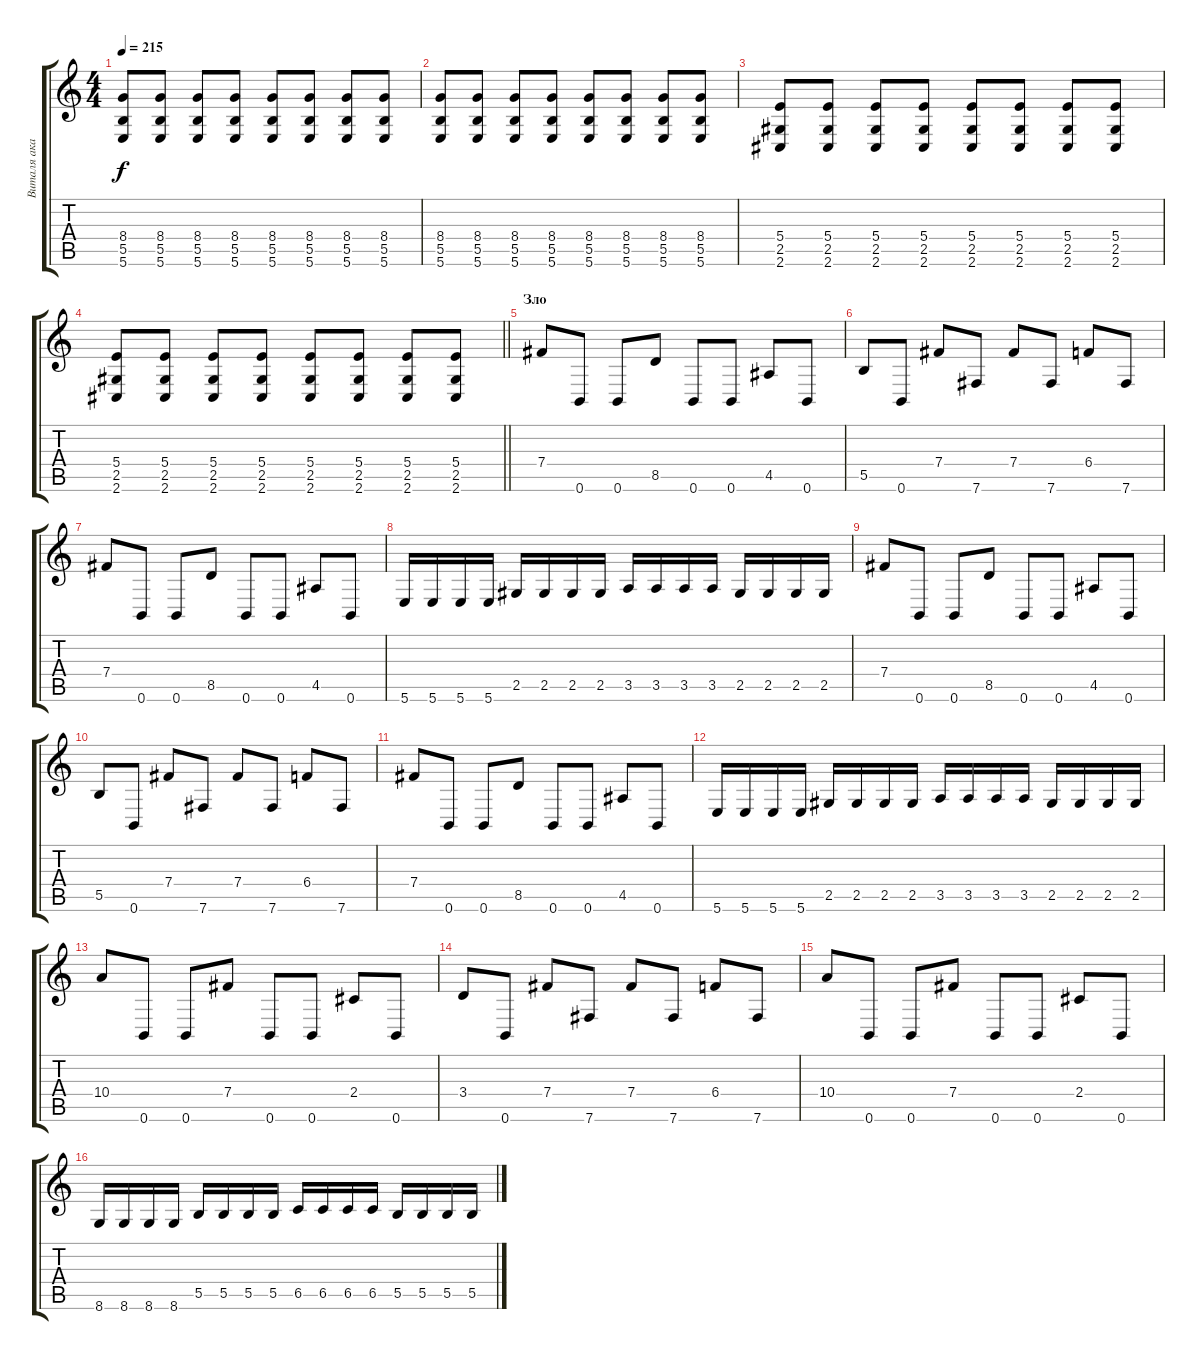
\track ("Виталя ака Стардог" "Виталя ака") {instrument distortionguitar}
\staff {score tabs}
\tuning (Db4 Ab3 E3 B2 Gb2 B1) {hide}
\ts (4 4)
\tempo 215
\clef g2
\ks c
(8.4 5.5 5.6).8{dy f} (8.4 5.5 5.6).8 (8.4 5.5 5.6).8 (8.4 5.5 5.6).8 (8.4 5.5 5.6).8 (8.4 5.5 5.6).8 (8.4 5.5 5.6).8 (8.4 5.5 5.6).8 |
(8.4 5.5 5.6).8 (8.4 5.5 5.6).8 (8.4 5.5 5.6).8 (8.4 5.5 5.6).8 (8.4 5.5 5.6).8 (8.4 5.5 5.6).8 (8.4 5.5 5.6).8 (8.4 5.5 5.6).8 |
(5.4 2.5 2.6).8 (5.4 2.5 2.6).8 (5.4 2.5 2.6).8 (5.4 2.5 2.6).8 (5.4 2.5 2.6).8 (5.4 2.5 2.6).8 (5.4 2.5 2.6).8 (5.4 2.5 2.6).8 |
\barLineRight lightlight
(5.4 2.5 2.6).8 (5.4 2.5 2.6).8 (5.4 2.5 2.6).8 (5.4 2.5 2.6).8 (5.4 2.5 2.6).8 (5.4 2.5 2.6).8 (5.4 2.5 2.6).8 (5.4 2.5 2.6).8 |
\section ("" "Зло")
7.4.8 0.6.8 0.6.8 8.5.8 0.6.8 0.6.8 4.5.8 0.6.8 |
5.5.8 0.6.8 7.4.8 7.6.8 7.4.8 7.6.8 6.4.8 7.6.8 |
7.4.8 0.6.8 0.6.8 8.5.8 0.6.8 0.6.8 4.5.8 0.6.8 |
5.6.16 5.6.16 5.6.16 5.6.16 2.5.16 2.5.16 2.5.16 2.5.16 3.5.16 3.5.16 3.5.16 3.5.16 2.5.16 2.5.16 2.5.16 2.5.16 |
7.4.8 0.6.8 0.6.8 8.5.8 0.6.8 0.6.8 4.5.8 0.6.8 |
5.5.8 0.6.8 7.4.8 7.6.8 7.4.8 7.6.8 6.4.8 7.6.8 |
7.4.8 0.6.8 0.6.8 8.5.8 0.6.8 0.6.8 4.5.8 0.6.8 |
5.6.16 5.6.16 5.6.16 5.6.16 2.5.16 2.5.16 2.5.16 2.5.16 3.5.16 3.5.16 3.5.16 3.5.16 2.5.16 2.5.16 2.5.16 2.5.16 |
10.4.8 0.6.8 0.6.8 7.4.8 0.6.8 0.6.8 2.4.8 0.6.8 |
3.4.8 0.6.8 7.4.8 7.6.8 7.4.8 7.6.8 6.4.8 7.6.8 |
10.4.8 0.6.8 0.6.8 7.4.8 0.6.8 0.6.8 2.4.8 0.6.8 |
8.6.16 8.6.16 8.6.16 8.6.16 5.5.16 5.5.16 5.5.16 5.5.16 6.5.16 6.5.16 6.5.16 6.5.16 5.5.16 5.5.16 5.5.16 5.5.16
